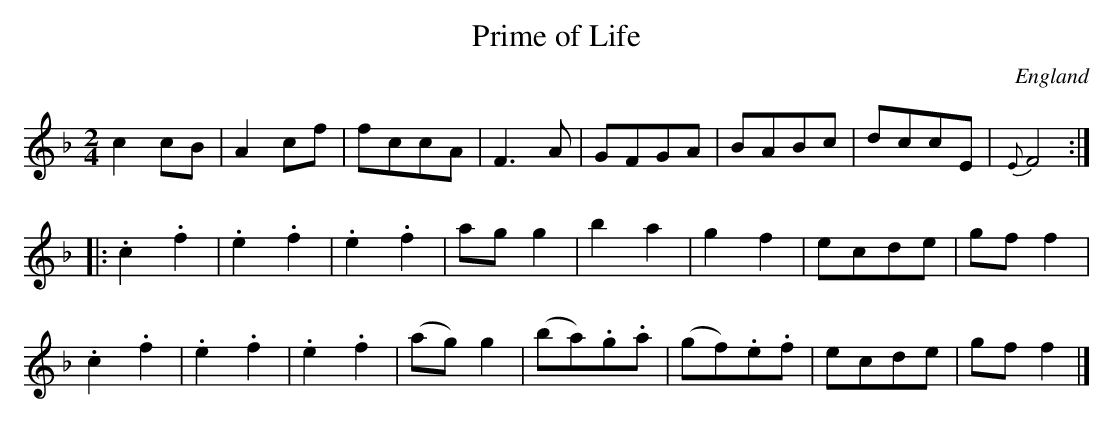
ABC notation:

X:1
T:Prime of Life
L:1/8
M:2/4
O:England
K:F major
c2 cB | A2 cf | fccA | F3 A | GFGA | BABc | dccE | {E}F4 ::
.c2. f2 | .e2 .f2 |.e2 .f2 | ag g2 | b2 a2 | g2 f2 | ecde | gf f2 |
.c2 .f2 | .e2 .f2 | .e2 .f2 | (ag) g2 | (ba).g.a | (gf).e.f | ecde | gf f2 |]
